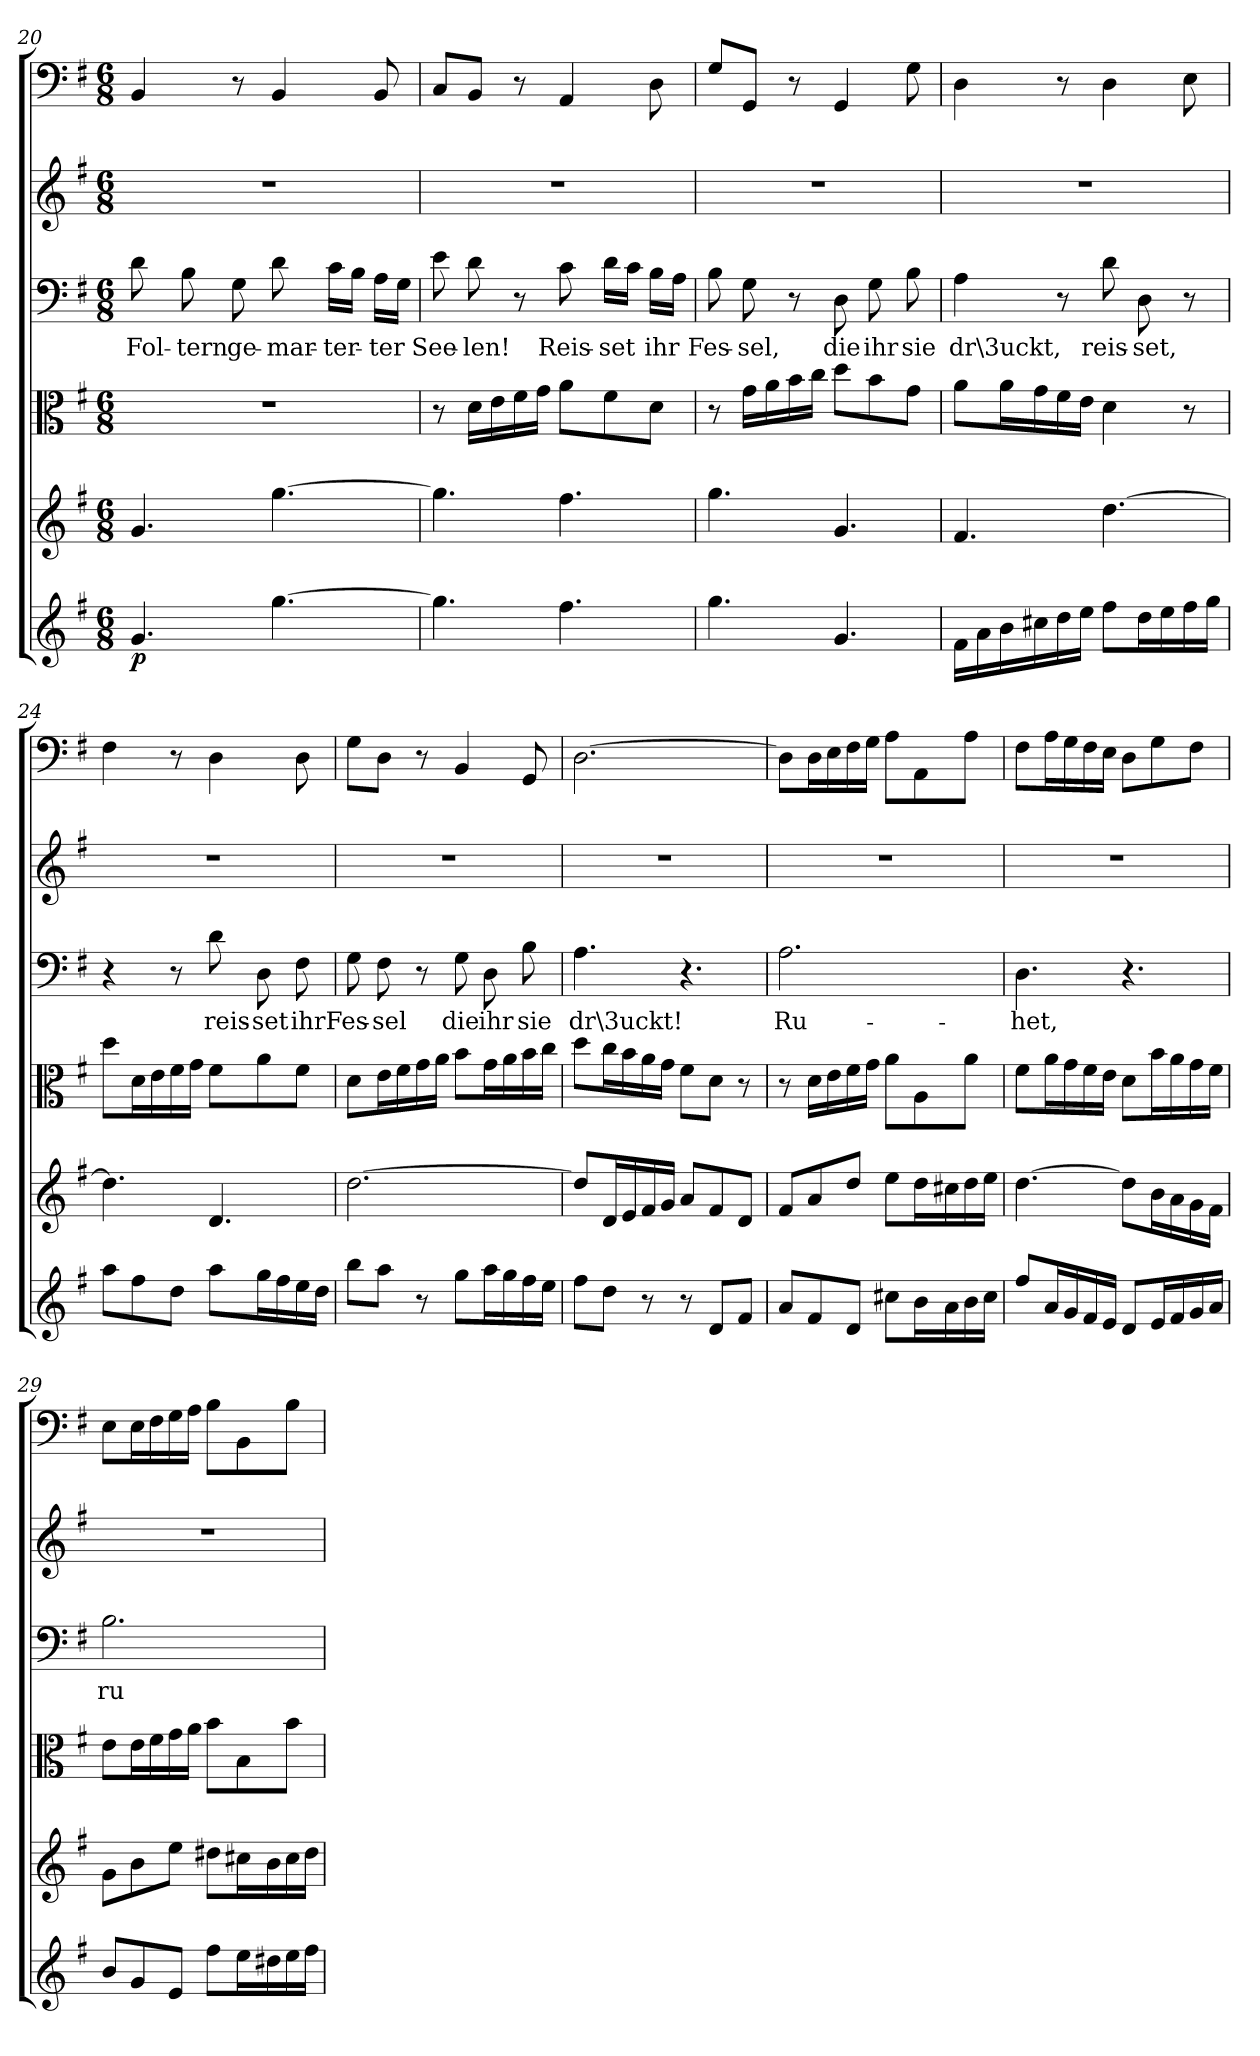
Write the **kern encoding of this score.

**kern	**dynam	**kern	**kern	**kern	**text	**kern	**kern
*part6	*part6	*part5	*part4	*part3	*part3	*part2	*part1
*staff6	*staff6	*staff5	*staff4	*staff3	*staff3	*staff2	*staff1
*clefG2	*	*clefG2	*clefC3	*clefF4	*	*clefG2	*clefF4
*k[f#]	*	*k[f#]	*k[f#]	*k[f#]	*	*k[f#]	*k[f#]
*G:	*	*G:	*G:	*G:	*	*G:	*G:
*M6/8	*	*M6/8	*M6/8	*M6/8	*	*M6/8	*M6/8
=20	=20	=20	=20	=20	=20	=20	=20
4.g/	p	4.g/	2.r	8d\	Fol-	2.r	4BB/
.	.	.	.	8B\	-tern	.	.
.	.	.	.	8G\	ge-	.	8r
[4.gg\	.	[4.gg\	.	8d\	-mar-	.	4BB/
.	.	.	.	16c\LL	-ter-	.	.
.	.	.	.	16B\JJ	.	.	.
.	.	.	.	16A\LL	-ter	.	8BB/
.	.	.	.	16G\JJ	.	.	.
=21	=21	=21	=21	=21	=21	=21	=21
4.gg\]	.	4.gg\]	8r	8e\	See-	2.r	8C/L
.	.	.	16d\LL	8d\	-len!	.	8BB/J
.	.	.	16e\	.	.	.	.
.	.	.	16f#\	8r	.	.	8r
.	.	.	16g\JJ	.	.	.	.
4.ff#\	.	4.ff#\	8a\L	8c\	Reis-	.	4AA/
.	.	.	8f#\	16d\LL	-set	.	.
.	.	.	.	16c\JJ	.	.	.
.	.	.	8d\J	16B\LL	ihr	.	8D\
.	.	.	.	16A\JJ	.	.	.
=22	=22	=22	=22	=22	=22	=22	=22
4.gg\	.	4.gg\	8r	8B\	Fes-	2.r	8G/L
.	.	.	16g\LL	8G\	-sel,	.	8GG/J
.	.	.	16a\	.	.	.	.
.	.	.	16b\	8r	.	.	8r
.	.	.	16cc\JJ	.	.	.	.
4.g/	.	4.g/	8dd\L	8D\	die	.	4GG/
.	.	.	8b\	8G\	ihr	.	.
.	.	.	8g\J	8B\	sie	.	8G\
=23	=23	=23	=23	=23	=23	=23	=23
16f#\LL	.	4.f#/	8a\L	4A\	dr\3uckt,	2.r	4D\
16a\	.	.	.	.	.	.	.
16b\	.	.	16a\L	.	.	.	.
16cc#X\	.	.	16g\	.	.	.	.
16dd\	.	.	16f#\	8r	.	.	8r
16ee\JJ	.	.	16e\JJ	.	.	.	.
8ff#\L	.	[4.dd\	4d\	8d\	reis-	.	4D\
16dd\L	.	.	.	8D\	-set,	.	.
16ee\	.	.	.	.	.	.	.
16ff#\	.	.	8r	8r	.	.	8E\
16gg\JJ	.	.	.	.	.	.	.
=24	=24	=24	=24	=24	=24	=24	=24
8aa\L	.	4.dd\]	8dd\L	4r	.	2.r	4F#\
8ff#\	.	.	16d\L	.	.	.	.
.	.	.	16e\	.	.	.	.
8dd\J	.	.	16f#\	8r	.	.	8r
.	.	.	16g\JJ	.	.	.	.
8aa\L	.	4.d/	8f#\L	8d\	reis-	.	4D\
16gg\L	.	.	8a\	8D\	-set	.	.
16ff#\	.	.	.	.	.	.	.
16ee\	.	.	8f#\J	8F#\	ihr	.	8D\
16dd\JJ	.	.	.	.	.	.	.
=25	=25	=25	=25	=25	=25	=25	=25
8bb\L	.	[2.dd\	8d\L	8G\	Fes-	2.r	8G\L
8aa\J	.	.	16e\L	8F#\	-sel	.	8D\J
.	.	.	16f#\	.	.	.	.
8r	.	.	16g\	8r	.	.	8r
.	.	.	16a\JJ	.	.	.	.
8gg\L	.	.	8b\L	8G\	die	.	4BB/
16aa\L	.	.	16g\L	8D\	ihr	.	.
16gg\	.	.	16a\	.	.	.	.
16ff#\	.	.	16b\	8B\	sie	.	8GG/
16ee\JJ	.	.	16cc\JJ	.	.	.	.
=26	=26	=26	=26	=26	=26	=26	=26
8ff#\L	.	8dd/L]	8dd\L	4.A\	dr\3uckt!	2.r	[2.D\
8dd\J	.	16d/L	16cc\L	.	.	.	.
.	.	16e/	16b\	.	.	.	.
8r	.	16f#/	16a\	.	.	.	.
.	.	16g/JJ	16g\JJ	.	.	.	.
8r	.	8a/L	8f#\L	4.r	.	.	.
8d/L	.	8f#/	8d\J	.	.	.	.
8f#/J	.	8d/J	8r	.	.	.	.
=27	=27	=27	=27	=27	=27	=27	=27
8a/L	.	8f#/L	8r	2.A\	Ru-	2.r	8D\L]
8f#/	.	8a/	16d\LL	.	.	.	16D\L
.	.	.	16e\	.	.	.	16E\
8d/J	.	8dd/J	16f#\	.	.	.	16F#\
.	.	.	16g\JJ	.	.	.	16G\JJ
8cc#X\L	.	8ee\L	8a\L	.	.	.	8A\L
16b\L	.	16dd\L	8A\	.	.	.	8AA\
16a\	.	16cc#X\	.	.	.	.	.
16b\	.	16dd\	8a\J	.	.	.	8A\J
16cc#\JJ	.	16ee\JJ	.	.	.	.	.
=28	=28	=28	=28	=28	=28	=28	=28
8ff#/L	.	[4.dd\	8f#\L	4.D\	-het,	2.r	8F#\L
16a/L	.	.	16a\L	.	.	.	16A\L
16g/	.	.	16g\	.	.	.	16G\
16f#/	.	.	16f#\	.	.	.	16F#\
16e/JJ	.	.	16e\JJ	.	.	.	16E\JJ
8d/L	.	8dd\L]	8d\L	4.r	.	.	8D\L
16e/L	.	16b\L	16b\L	.	.	.	8G\
16f#/	.	16a\	16a\	.	.	.	.
16g/	.	16g\	16g\	.	.	.	8F#\J
16a/JJ	.	16f#\JJ	16f#\JJ	.	.	.	.
=29	=29	=29	=29	=29	=29	=29	=29
8b/L	.	8g\L	8e\L	2.B\	ru-	2.r	8E\L
8g/	.	8b\	16e\L	.	.	.	16E\L
.	.	.	16f#\	.	.	.	16F#\
8e/J	.	8ee\J	16g\	.	.	.	16G\
.	.	.	16a\JJ	.	.	.	16A\JJ
8ff#\L	.	8dd#X\L	8b\L	.	.	.	8B\L
16ee\L	.	16cc#X\L	8B\	.	.	.	8BB\
16dd#X\	.	16b\	.	.	.	.	.
16ee\	.	16cc#\	8b\J	.	.	.	8B\J
16ff#\JJ	.	16dd#\JJ	.	.	.	.	.
=	=	=	=	=	=	=	=
*-	*-	*-	*-	*-	*-	*-	*-
